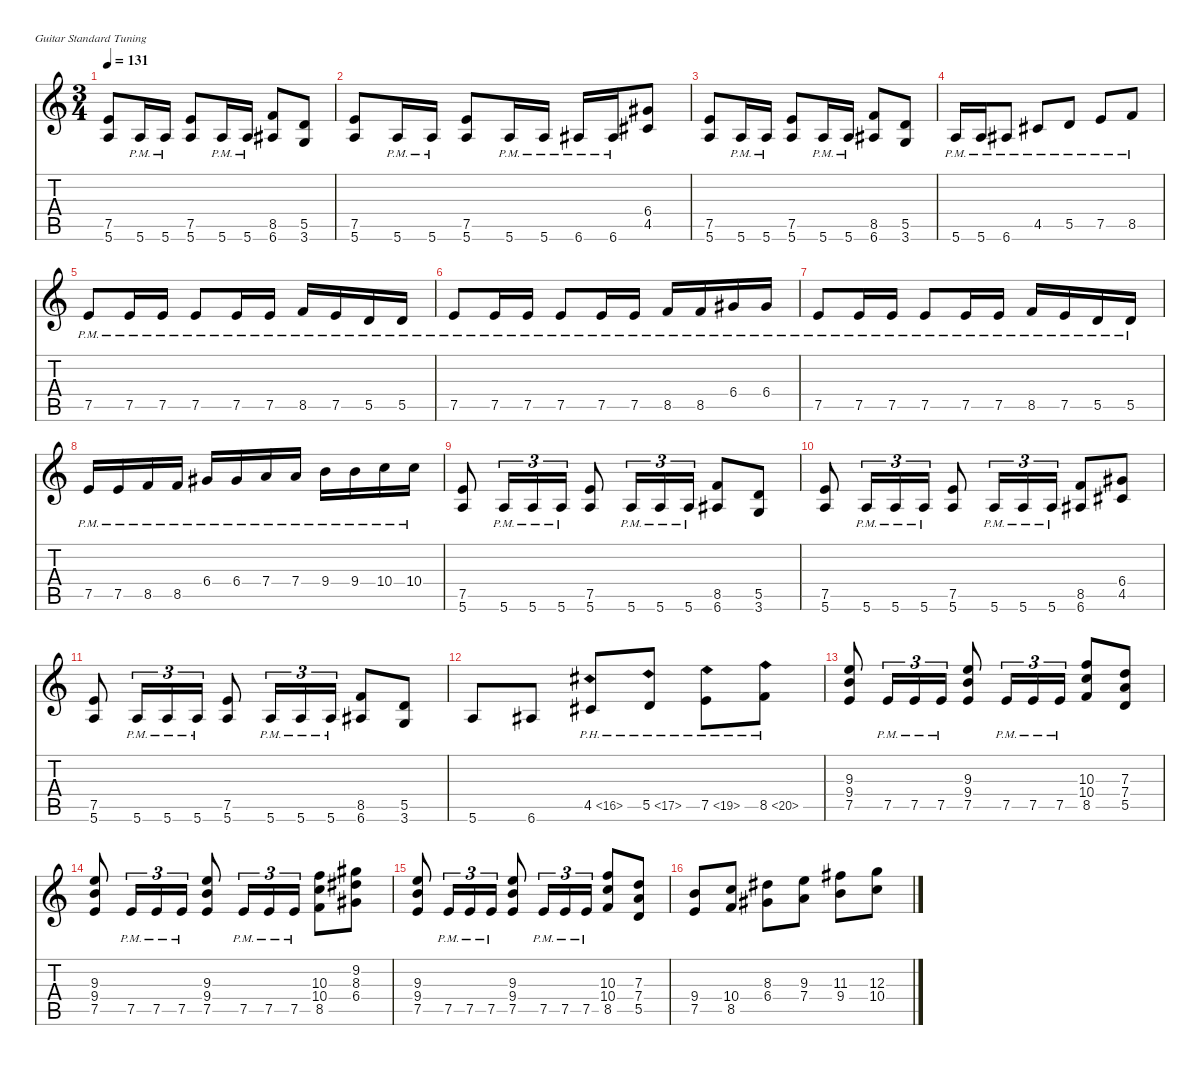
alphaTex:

\defaultSystemsLayout 4
\hideDynamics
\bracketExtendMode nobrackets
\singleTrackTrackNamePolicy hidden
\multiTrackTrackNamePolicy hidden
\otherSystemsTrackNameOrientation horizontal
\track ("Guit 1" "dist.guit.") {defaultSystemsLayout 4 mute instrument distortionguitar}
\staff {score tabs}
\tuning (E4 B3 G3 D3 A2 E2)
\ts (3 4)
\beaming (8 2 2 2)
\tempo 131
\clef g2
\ks c
(7.5 5.6).8{dy f beam Up} 5.6{pm}.16{beam Up} 5.6{pm}.16{beam Up} (7.5 5.6).8{beam Up} 5.6{pm}.16{beam Up} 5.6{pm}.16{beam Up} (8.5 6.6{acc #}).8{beam Up} (5.5 3.6).8{beam Up} |
(7.5 5.6).8{beam Up} 5.6{pm}.16{beam Up} 5.6{pm}.16{beam Up} (7.5 5.6).8{beam Up} 5.6{pm}.16{beam Up} 5.6{pm}.16{beam Up} 6.6{pm acc #}.16{beam Up} 6.6{pm acc #}.16{beam Up} (6.4{acc #} 4.5{acc #}).8{beam Up} |
(7.5 5.6).8{beam Up} 5.6{pm}.16{beam Up} 5.6{pm}.16{beam Up} (7.5 5.6).8{beam Up} 5.6{pm}.16{beam Up} 5.6{pm}.16{beam Up} (8.5 6.6{acc #}).8{beam Up} (5.5 3.6).8{beam Up} |
5.6{pm}.16{beam Up} 5.6{pm}.16{beam Up} 6.6{pm acc #}.8{beam Up} 4.5{pm acc #}.8{beam Up} 5.5{pm}.8{beam Up} 7.5{pm}.8{beam Up} 8.5{pm}.8{beam Up} |
7.5{pm}.8{beam Up} 7.5{pm}.16{beam Up} 7.5{pm}.16{beam Up} 7.5{pm}.8{beam Up} 7.5{pm}.16{beam Up} 7.5{pm}.16{beam Up} 8.5{pm}.16{beam Up} 7.5{pm}.16{beam Up} 5.5{pm}.16{beam Up} 5.5{pm}.16{beam Up} |
7.5{pm}.8{beam Up} 7.5{pm}.16{beam Up} 7.5{pm}.16{beam Up} 7.5{pm}.8{beam Up} 7.5{pm}.16{beam Up} 7.5{pm}.16{beam Up} 8.5{pm}.16{beam Up} 8.5{pm}.16{beam Up} 6.4{pm acc #}.16{beam Up} 6.4{pm acc #}.16{beam Up} |
7.5{pm}.8{beam Up} 7.5{pm}.16{beam Up} 7.5{pm}.16{beam Up} 7.5{pm}.8{beam Up} 7.5{pm}.16{beam Up} 7.5{pm}.16{beam Up} 8.5{pm}.16{beam Up} 7.5{pm}.16{beam Up} 5.5{pm}.16{beam Up} 5.5{pm}.16{beam Up} |
7.5{pm}.16{beam Up} 7.5{pm}.16{beam Up} 8.5{pm}.16{beam Up} 8.5{pm}.16{beam Up} 6.4{pm acc #}.16{beam Up} 6.4{pm acc #}.16{beam Up} 7.4{pm}.16{beam Up} 7.4{pm}.16{beam Up} 9.4{pm}.16{beam Down} 9.4{pm}.16{beam Down} 10.4{pm}.16{beam Down} 10.4{pm}.16{beam Down} |
(7.5 5.6).8{beam Up} 5.6{pm}.16{tu (3 2) beam Up} 5.6{pm}.16{tu (3 2) beam Up} 5.6{pm}.16{tu (3 2) beam Up} (7.5 5.6).8{beam Up} 5.6{pm}.16{tu (3 2) beam Up} 5.6{pm}.16{tu (3 2) beam Up} 5.6{pm}.16{tu (3 2) beam Up} (8.5 6.6{acc #}).8{beam Up} (5.5 3.6).8{beam Up} |
(7.5 5.6).8{beam Up} 5.6{pm}.16{tu (3 2) beam Up} 5.6{pm}.16{tu (3 2) beam Up} 5.6{pm}.16{tu (3 2) beam Up} (7.5 5.6).8{beam Up} 5.6{pm}.16{tu (3 2) beam Up} 5.6{pm}.16{tu (3 2) beam Up} 5.6{pm}.16{tu (3 2) beam Up} (8.5 6.6{acc #}).8{beam Up} (6.4{acc #} 4.5{acc #}).8{beam Up} |
(7.5 5.6).8{beam Up} 5.6{pm}.16{tu (3 2) beam Up} 5.6{pm}.16{tu (3 2) beam Up} 5.6{pm}.16{tu (3 2) beam Up} (7.5 5.6).8{beam Up} 5.6{pm}.16{tu (3 2) beam Up} 5.6{pm}.16{tu (3 2) beam Up} 5.6{pm}.16{tu (3 2) beam Up} (8.5 6.6{acc #}).8{beam Up} (5.5 3.6).8{beam Up} |
5.6.8{beam Up} 6.6{acc #}.8{beam Up} 4.5{ph 12 acc #}.8{beam Up} 5.5{ph 12}.8{beam Up} 7.5{ph 12}.8{beam Down} 8.5{ph 12}.8{beam Down} |
(9.3 9.4 7.5).8{beam Up} 7.5{pm}.16{tu (3 2) beam Up} 7.5{pm}.16{tu (3 2) beam Up} 7.5{pm}.16{tu (3 2) beam Up} (9.3 9.4 7.5).8{beam Up} 7.5{pm}.16{tu (3 2) beam Up} 7.5{pm}.16{tu (3 2) beam Up} 7.5{pm}.16{tu (3 2) beam Up} (10.3 10.4 8.5).8{beam Up} (7.3 7.4 5.5).8{beam Up} |
(9.3 9.4 7.5).8{beam Up} 7.5{pm}.16{tu (3 2) beam Up} 7.5{pm}.16{tu (3 2) beam Up} 7.5{pm}.16{tu (3 2) beam Up} (9.3 9.4 7.5).8{beam Up} 7.5{pm}.16{tu (3 2) beam Up} 7.5{pm}.16{tu (3 2) beam Up} 7.5{pm}.16{tu (3 2) beam Up} (10.3 10.4 8.5).8{beam Down} (9.2{acc #} 8.3{acc #} 6.4{acc #}).8{beam Down} |
(9.3 9.4 7.5).8{beam Up} 7.5{pm}.16{tu (3 2) beam Up} 7.5{pm}.16{tu (3 2) beam Up} 7.5{pm}.16{tu (3 2) beam Up} (9.3 9.4 7.5).8{beam Up} 7.5{pm}.16{tu (3 2) beam Up} 7.5{pm}.16{tu (3 2) beam Up} 7.5{pm}.16{tu (3 2) beam Up} (10.3 10.4 8.5).8{beam Up} (7.3 7.4 5.5).8{beam Up} |
(9.4 7.5).8{beam Up} (10.4 8.5).8{beam Up} (8.3{acc #} 6.4{acc #}).8{beam Down} (9.3 7.4).8{beam Down} (11.3{acc #} 9.4).8{beam Down} (12.3 10.4).8{beam Down}
